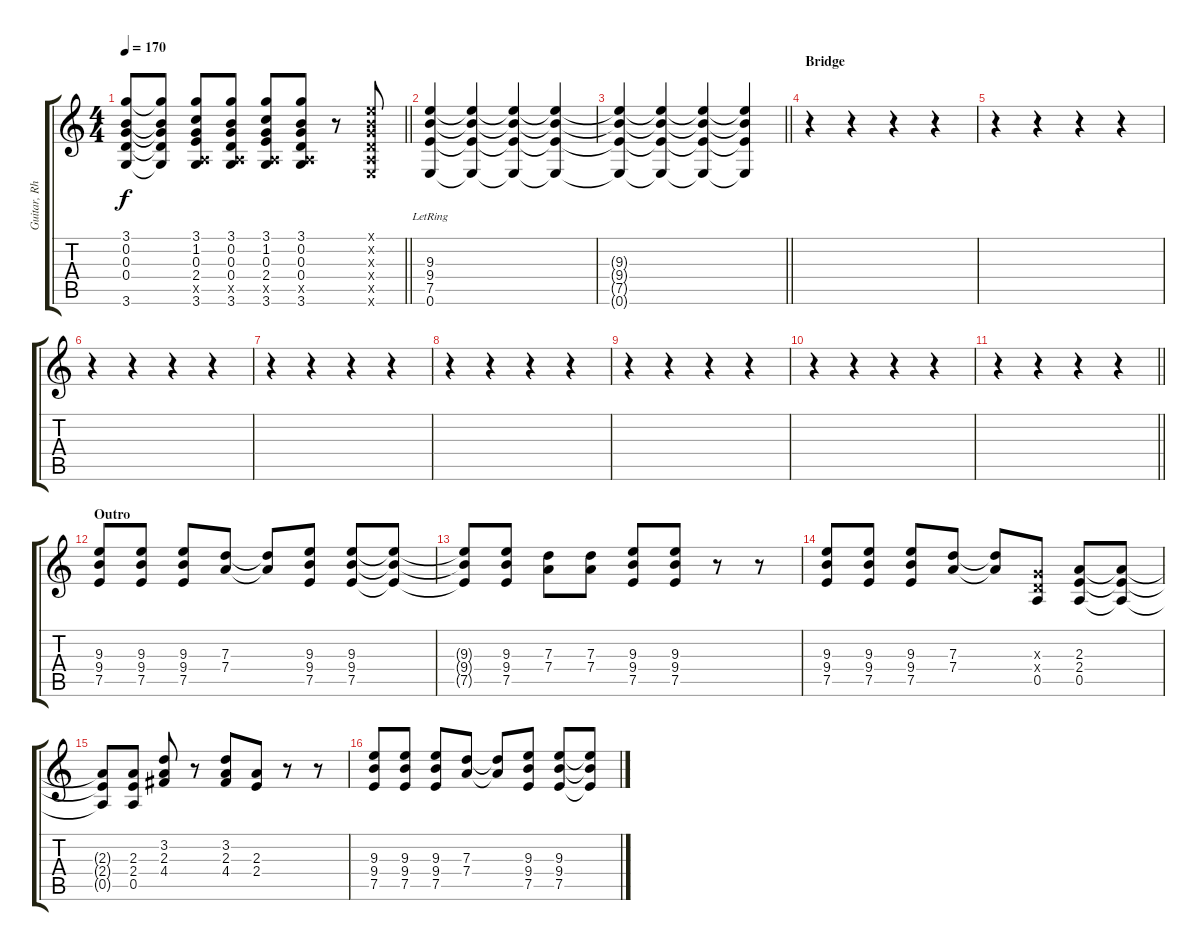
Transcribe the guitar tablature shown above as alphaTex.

\track ("Guitar, Rhythm" "Guitar, Rh") {instrument overdrivenguitar}
\staff {score tabs}
\tuning (E4 B3 G3 D3 A2 E2) {hide}
\ts (4 4)
\tempo 170
\clef g2
\barLineRight lightlight
\ks c
(3.1{t} 0.2{t} 0.3{t} 0.4{t} 3.6{t}).8{dy f} (3.1{t} 0.2{t} 0.3{t} 0.4{t} 3.6{t}).8 (3.1 1.2 0.3 2.4 0.5{x} 3.6).8 (3.1 0.2 0.3 0.4 0.5{x} 3.6).8 (3.1 1.2 0.3 2.4 0.5{x} 3.6).8 (3.1 0.2 0.3 0.4 0.5{x} 3.6).8 r.8 (0.1{x} 0.2{x} 0.3{x} 0.4{x} 0.5{x} 0.6{x}).8 |
(9.3{lr} 9.4{lr} 7.5{lr} 0.6).4 (9.3{t} 9.4{t} 7.5{t} 0.6{t}).4 (9.3{t} 9.4{t} 7.5{t} 0.6{t}).4 (9.3{t} 9.4{t} 7.5{t} 0.6{t}).4 |
\barLineRight lightlight
(9.3{t} 9.4{t} 7.5{t} 0.6{t}).4 (9.3{t} 9.4{t} 7.5{t} 0.6{t}).4 (9.3{t} 9.4{t} 7.5{t} 0.6{t}).4 (9.3{t} 9.4{t} 7.5{t} 0.6{t}).4 |
\section ("" "Bridge")
r.4 r.4 r.4 r.4 |
r.4 r.4 r.4 r.4 |
r.4 r.4 r.4 r.4 |
r.4 r.4 r.4 r.4 |
r.4 r.4 r.4 r.4 |
r.4 r.4 r.4 r.4 |
r.4 r.4 r.4 r.4 |
\barLineRight lightlight
r.4 r.4 r.4 r.4 |
\section ("" "Outro")
(9.3 9.4 7.5).8 (9.3 9.4 7.5).8 (9.3 9.4 7.5).8 (7.3 7.4).8 (7.3{t} 7.4{t}).8 (9.3 9.4 7.5).8 (9.3 9.4 7.5).8 (9.3{t} 9.4{t} 7.5{t}).8 |
(9.3{t} 9.4{t} 7.5{t}).8 (9.3 9.4 7.5).8 (7.3 7.4).8 (7.3 7.4).8 (9.3 9.4 7.5).8 (9.3 9.4 7.5).8 r.8 r.8 |
(9.3 9.4 7.5).8 (9.3 9.4 7.5).8 (9.3 9.4 7.5).8 (7.3 7.4).8 (7.3{t} 7.4{t}).8 (0.3{x} 0.4{x} 0.5).8 (2.3 2.4 0.5).8 (2.3{t} 2.4{t} 0.5{t}).8 |
(2.3{t} 2.4{t} 0.5{t}).8 (2.3 2.4 0.5).8 (3.2 2.3 4.4).8 r.8 (3.2 2.3 4.4).8 (2.3 2.4).8 r.8 r.8 |
(9.3 9.4 7.5).8 (9.3 9.4 7.5).8 (9.3 9.4 7.5).8 (7.3 7.4).8 (7.3{t} 7.4{t}).8 (9.3 9.4 7.5).8 (9.3 9.4 7.5).8 (9.3{t} 9.4{t} 7.5{t}).8
